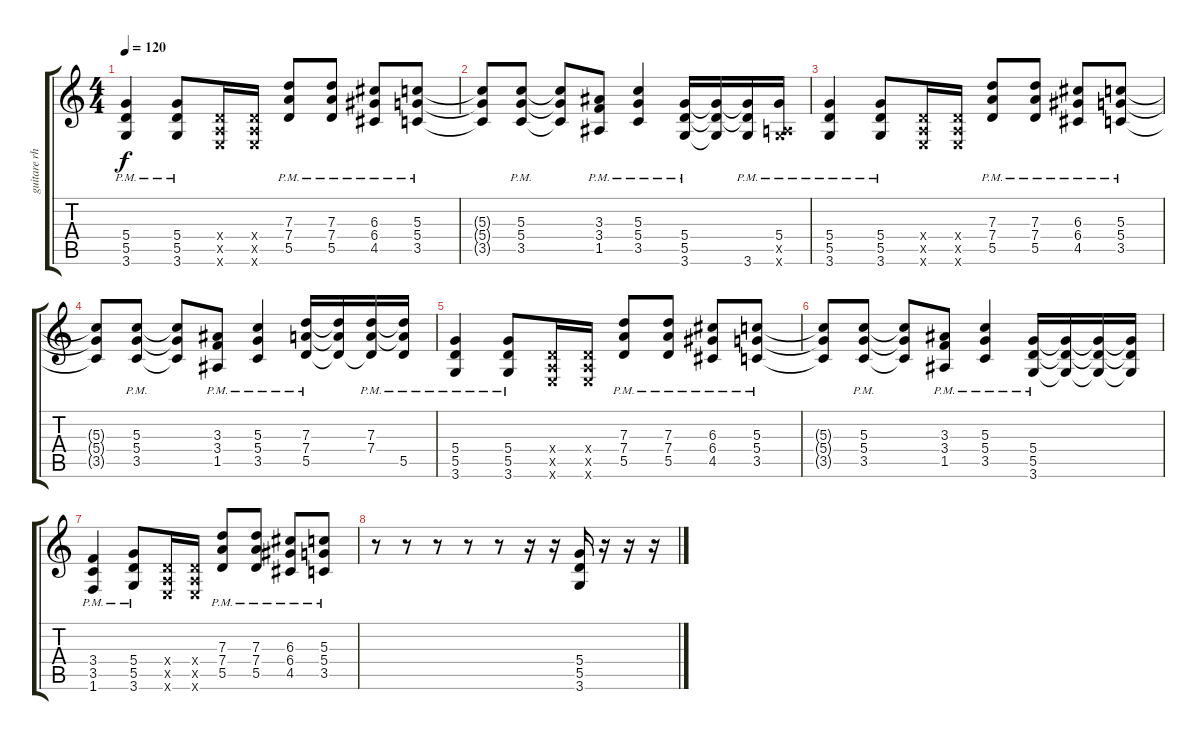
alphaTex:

\track ("guitare rhytmique" "guitare rh") {instrument overdrivenguitar}
\staff {score tabs}
\tuning (E4 B3 G3 D3 A2 E2) {hide}
\ts (4 4)
\tempo 120
\clef g2
\ks c
(5.4{pm} 5.5{pm} 3.6{pm}).4{dy f} (5.4{pm} 5.5{pm} 3.6{pm}).8 (0.4{x} 0.5{x} 0.6{x}).16 (0.4{x} 0.5{x} 0.6{x}).16 (7.3{pm} 7.4{pm} 5.5{pm}).8 (7.3{pm} 7.4{pm} 5.5{pm}).8 (6.3{pm} 6.4{pm} 4.5{pm}).8 (5.3{pm} 5.4{pm} 3.5{pm}).8 |
(5.3{t} 5.4{t} 3.5{t}).8 (5.3{pm} 5.4{pm} 3.5{pm}).8 (5.3{t} 5.4{t} 3.5{t}).8 (3.3{pm} 3.4{pm} 1.5{pm}).8 (5.3{pm} 5.4{pm} 3.5{pm}).4 (5.4{pm} 5.5{pm} 3.6{pm}).16 (5.4{t} 5.5{t} 3.6{t}).16 (5.4{t} 5.5{t} 3.6{pm}).16 (5.4{pm} 0.5{x} 3.6{x}).16 |
(5.4{pm} 5.5{pm} 3.6{pm}).4 (5.4{pm} 5.5{pm} 3.6{pm}).8 (0.4{x} 0.5{x} 0.6{x}).16 (0.4{x} 0.5{x} 0.6{x}).16 (7.3{pm} 7.4{pm} 5.5{pm}).8 (7.3{pm} 7.4{pm} 5.5{pm}).8 (6.3{pm} 6.4{pm} 4.5{pm}).8 (5.3{pm} 5.4{pm} 3.5{pm}).8 |
(5.3{t} 5.4{t} 3.5{t}).8 (5.3{pm} 5.4{pm} 3.5{pm}).8 (5.3{t} 5.4{t} 3.5{t}).8 (3.3{pm} 3.4{pm} 1.5{pm}).8 (5.3{pm} 5.4{pm} 3.5{pm}).4 (7.3{pm} 7.4{pm} 5.5{pm}).16 (7.3{t} 7.4{t} 5.5{t}).16 (7.3{pm} 7.4{pm} 5.5{t}).16 (7.3{t} 7.4{t} 5.5{pm}).16 |
(5.4{pm} 5.5{pm} 3.6{pm}).4 (5.4{pm} 5.5{pm} 3.6{pm}).8 (0.4{x} 0.5{x} 0.6{x}).16 (0.4{x} 0.5{x} 0.6{x}).16 (7.3{pm} 7.4{pm} 5.5{pm}).8 (7.3{pm} 7.4{pm} 5.5{pm}).8 (6.3{pm} 6.4{pm} 4.5{pm}).8 (5.3{pm} 5.4{pm} 3.5{pm}).8 |
(5.3{t} 5.4{t} 3.5{t}).8 (5.3{pm} 5.4{pm} 3.5{pm}).8 (5.3{t} 5.4{t} 3.5{t}).8 (3.3{pm} 3.4{pm} 1.5{pm}).8 (5.3{pm} 5.4{pm} 3.5{pm}).4 (5.4{pm} 5.5{pm} 3.6{pm}).16 (5.4{t} 5.5{t} 3.6{t}).16 (5.4{t} 5.5{t} 3.6{t}).16 (5.4{t} 5.5{t} 3.6{t}).16 |
(3.4{pm} 3.5{pm} 1.6{pm}).4 (5.4{pm} 5.5{pm} 3.6{pm}).8 (0.4{x} 0.5{x} 0.6{x}).16 (0.4{x} 0.5{x} 0.6{x}).16 (7.3{pm} 7.4{pm} 5.5{pm}).8 (7.3{pm} 7.4{pm} 5.5{pm}).8 (6.3{pm} 6.4{pm} 4.5{pm}).8 (5.3{pm} 5.4{pm} 3.5{pm}).8 |
r.8 r.8 r.8 r.8 r.8 r.16 r.16 (5.4 5.5 3.6).16 r.16 r.16 r.16
